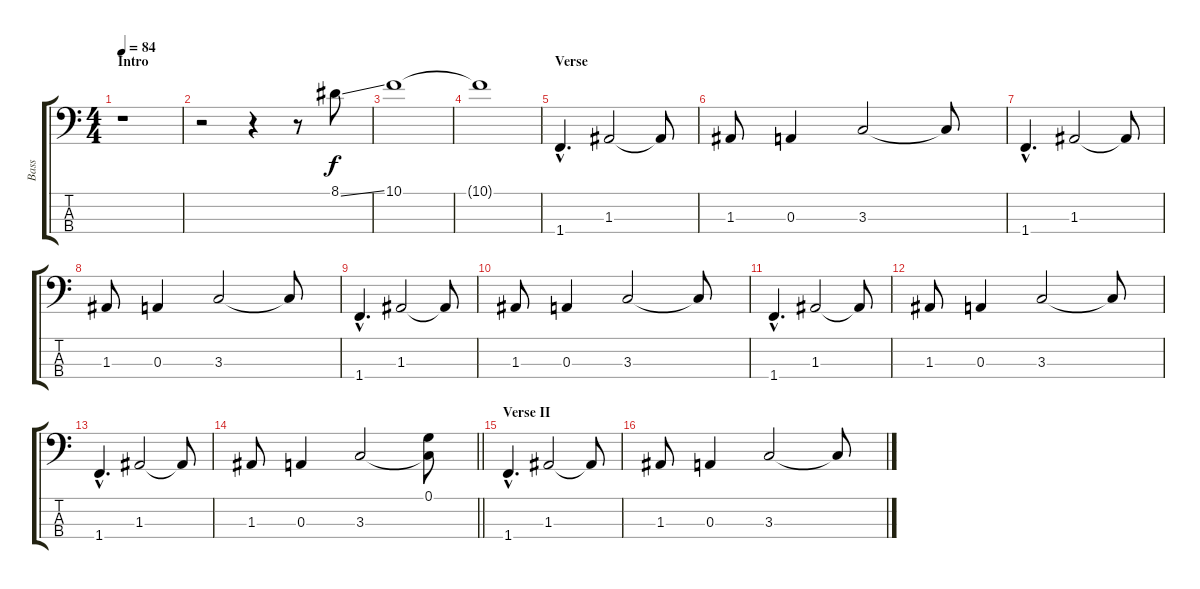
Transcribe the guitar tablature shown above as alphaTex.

\track ("Bass" "Bass") {instrument electricbassfinger}
\staff {score tabs}
\tuning (G2 D2 A1 E1) {hide}
\ts (4 4)
\section ("" "Intro")
\tempo 84
\clef f4
\ks c
r.1{dy f instrument electricbassfinger} |
r.2 r.4 r.8 8.1{ss}.8 |
10.1.1 |
10.1{t}.1 |
\section ("" "Verse")
1.4{hac}.4{d volume 12} 1.3.2 1.3{t}.8 |
1.3.8 0.3.4 3.3.2 3.3{t}.8 |
1.4{hac}.4{d volume 12} 1.3.2 1.3{t}.8 |
1.3.8 0.3.4 3.3.2 3.3{t}.8 |
1.4{hac}.4{d volume 12} 1.3.2 1.3{t}.8 |
1.3.8 0.3.4 3.3.2 3.3{t}.8 |
1.4{hac}.4{d volume 12} 1.3.2 1.3{t}.8 |
1.3.8 0.3.4 3.3.2 3.3{t}.8 |
1.4{hac}.4{d} 1.3.2 1.3{t}.8 |
\barLineRight lightlight
1.3.8 0.3.4 3.3.2 (0.1 3.3{t}).8 |
\section ("" "Verse II")
1.4{hac}.4{d} 1.3.2 1.3{t}.8 |
1.3.8 0.3.4 3.3.2 3.3{t}.8
